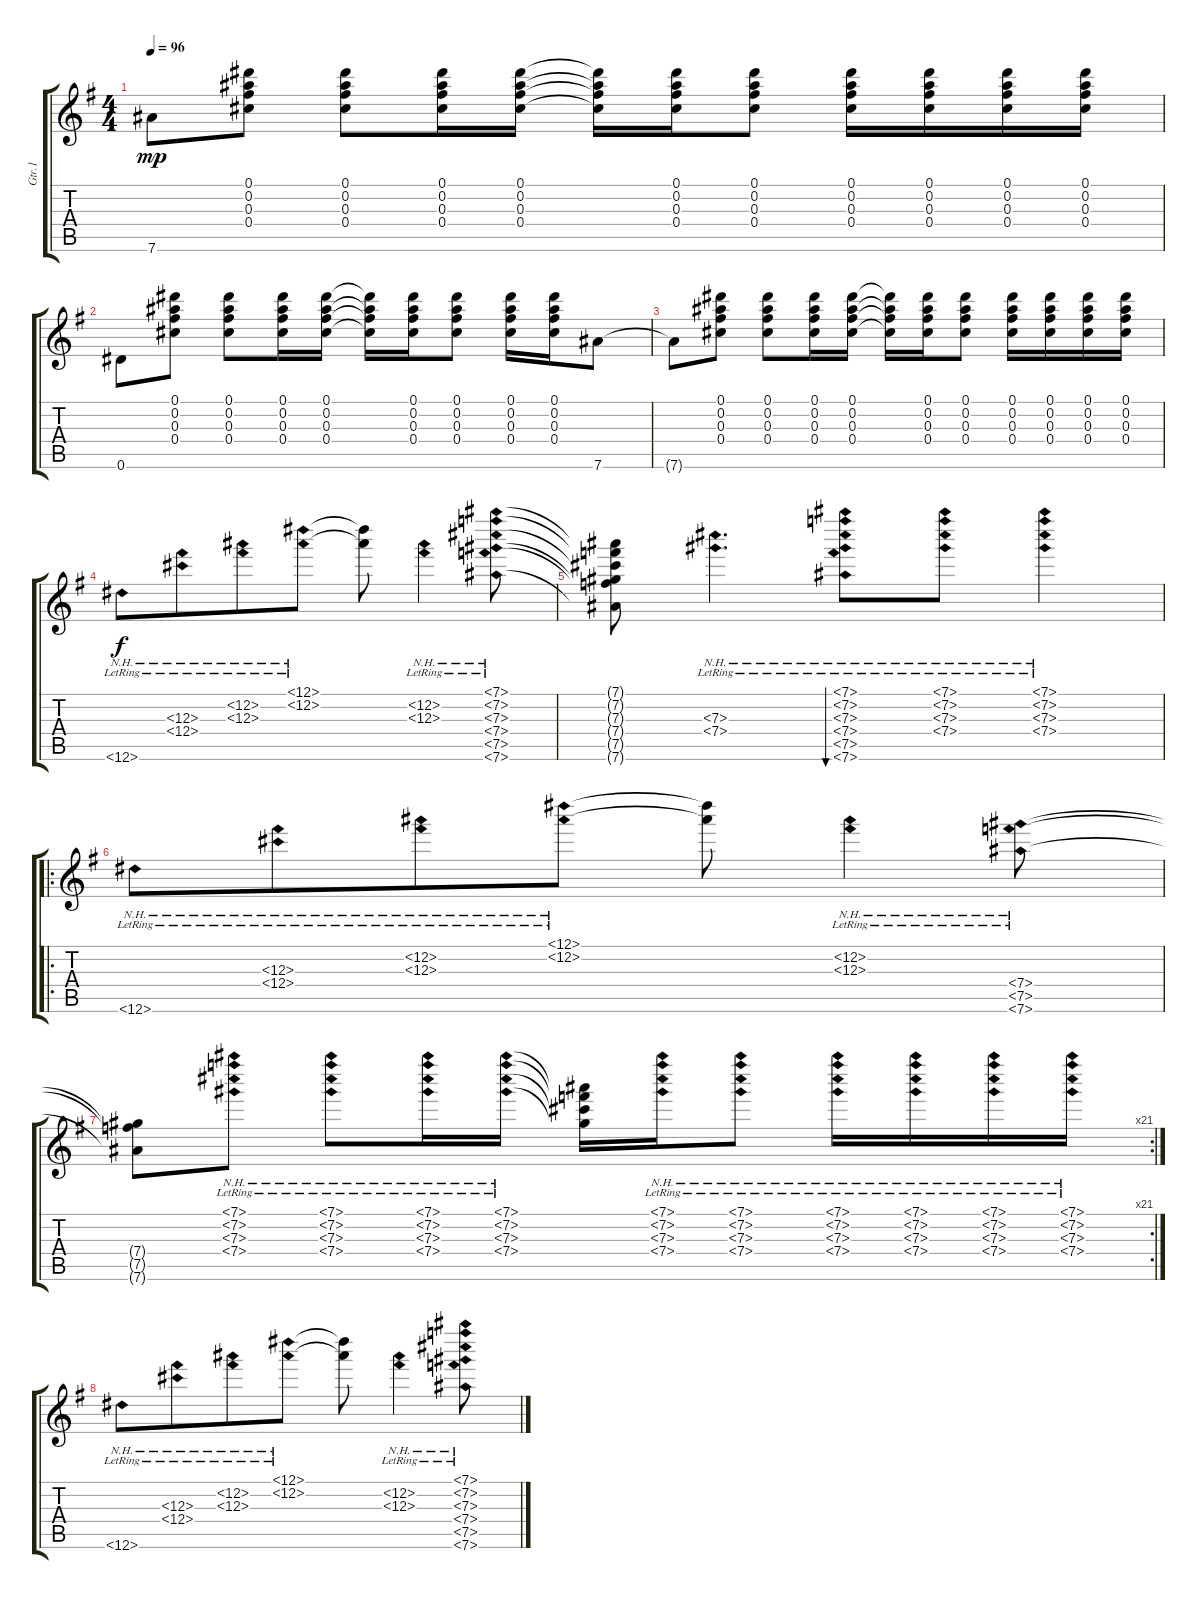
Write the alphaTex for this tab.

\track ("Gtr.1" "Gtr.1") {instrument acousticguitarnylon}
\staff {score tabs}
\tuning (Eb4 Bb3 Gb3 Db3 Bb2 Eb2) {hide}
\ts (4 4)
\tempo 96
\clef g2
\ks eminor
7.6{t}.8{ot 8vb dy mp} (0.1 0.2 0.3 0.4).8{ot 8vb} (0.1 0.2 0.3 0.4).8{ot 8vb} (0.1 0.2 0.3 0.4).16{ot 8vb} (0.1 0.2 0.3 0.4).16{ot 8vb} (0.1{t} 0.2{t} 0.3{t} 0.4{t}).16{ot 8vb} (0.1 0.2 0.3 0.4).16{ot 8vb} (0.1 0.2 0.3 0.4).8{ot 8vb} (0.1 0.2 0.3 0.4).16{ot 8vb} (0.1 0.2 0.3 0.4).16{ot 8vb} (0.1 0.2 0.3 0.4).16{ot 8vb} (0.1 0.2 0.3 0.4).16{ot 8vb} |
0.6.8{ot 8vb} (0.1 0.2 0.3 0.4).8{ot 8vb} (0.1 0.2 0.3 0.4).8{ot 8vb} (0.1 0.2 0.3 0.4).16{ot 8vb} (0.1 0.2 0.3 0.4).16{ot 8vb} (0.1{t} 0.2{t} 0.3{t} 0.4{t}).16{ot 8vb} (0.1 0.2 0.3 0.4).16{ot 8vb} (0.1 0.2 0.3 0.4).8{ot 8vb} (0.1 0.2 0.3 0.4).16{ot 8vb} (0.1 0.2 0.3 0.4).16{ot 8vb} 7.6.8{ot 8vb} |
7.6{t}.8{ot 8vb} (0.1 0.2 0.3 0.4).8{ot 8vb} (0.1 0.2 0.3 0.4).8{ot 8vb} (0.1 0.2 0.3 0.4).16{ot 8vb} (0.1 0.2 0.3 0.4).16{ot 8vb} (0.1{t} 0.2{t} 0.3{t} 0.4{t}).16{ot 8vb} (0.1 0.2 0.3 0.4).16{ot 8vb} (0.1 0.2 0.3 0.4).8{ot 8vb} (0.1 0.2 0.3 0.4).16{ot 8vb} (0.1 0.2 0.3 0.4).16{ot 8vb} (0.1 0.2 0.3 0.4).16{ot 8vb} (0.1 0.2 0.3 0.4).16{ot 8vb} |
12.6{nh lr}.8{ot 8vb dy f} (12.3{nh lr} 12.4{nh lr}).8{ot 8vb beam merge} (12.2{nh lr} 12.3{nh lr}).8{ot 8vb} (12.1{nh lr} 12.2{nh lr}).8{ot 8vb} (12.1{t} 12.2{t}).8{ot 8vb} (12.2{nh lr} 12.3{nh lr}).4{ot 8vb} (7.1{nh lr} 7.2{nh lr} 7.3{nh lr} 7.4{nh lr} 7.5{nh lr} 7.6{nh lr}).8{ot 8vb beam Down} |
(7.1{t} 7.2{t} 7.3{t} 7.4{t} 7.5{t} 7.6{t}).8{ot 8vb beam Down} (7.3{nh lr} 7.4{nh lr}).4{d ot 8vb} (7.1{nh lr} 7.2{nh lr} 7.3{nh lr} 7.4{nh lr} 7.5{nh lr} 7.6{nh lr}).8{bu 60 ot 8vb beam Down} (7.1{nh lr} 7.2{nh lr} 7.3{nh lr} 7.4{nh lr}).8{ot 8vb beam Down} (7.1{nh lr} 7.2{nh lr} 7.3{nh lr} 7.4{nh lr}).4{ot 8vb} |
\ro
12.6{nh lr}.8{ot 8vb} (12.3{nh lr} 12.4{nh lr}).8{ot 8vb beam merge} (12.2{nh lr} 12.3{nh lr}).8{ot 8vb} (12.1{nh lr} 12.2{nh lr}).8{ot 8vb} (12.1{t} 12.2{t}).8{ot 8vb} (12.2{nh lr} 12.3{nh lr}).4{ot 8vb} (7.4{nh lr} 7.5{nh lr} 7.6{nh lr}).8{ot 8vb beam Down} |
\rc 21
(7.4{t} 7.5{t} 7.6{t}).8{ot 8vb beam Down} (7.1{nh lr} 7.2{nh lr} 7.3{nh lr} 7.4{nh lr}).8{ot 8vb beam Down} (7.1{nh lr} 7.2{nh lr} 7.3{nh lr} 7.4{nh lr}).8{ot 8vb} (7.1{nh lr} 7.2{nh lr} 7.3{nh lr} 7.4{nh lr}).16{ot 8vb} (7.1{nh lr} 7.2{nh lr} 7.3{nh lr} 7.4{nh lr}).16{ot 8vb} (7.1{t} 7.2{t} 7.3{t} 7.4{t}).16{ot 8vb} (7.1{nh lr} 7.2{nh lr} 7.3{nh lr} 7.4{nh lr}).16{ot 8vb} (7.1{nh lr} 7.2{nh lr} 7.3{nh lr} 7.4{nh lr}).8{ot 8vb} (7.1{nh lr} 7.2{nh lr} 7.3{nh lr} 7.4{nh lr}).16{ot 8vb} (7.1{nh lr} 7.2{nh lr} 7.3{nh lr} 7.4{nh lr}).16{ot 8vb} (7.1{nh lr} 7.2{nh lr} 7.3{nh lr} 7.4{nh lr}).16{ot 8vb} (7.1{nh lr} 7.2{nh lr} 7.3{nh lr} 7.4{nh lr}).16{ot 8vb} |
12.6{nh lr}.8{ot 8vb} (12.3{nh lr} 12.4{nh lr}).8{ot 8vb beam merge} (12.2{nh lr} 12.3{nh lr}).8{ot 8vb} (12.1{nh lr} 12.2{nh lr}).8{ot 8vb} (12.1{t} 12.2{t}).8{ot 8vb} (12.2{nh lr} 12.3{nh lr}).4{ot 8vb} (7.1{nh lr} 7.2{nh lr} 7.3{nh lr} 7.4{nh lr} 7.5{nh lr} 7.6{nh lr}).8{ot 8vb beam Down}
